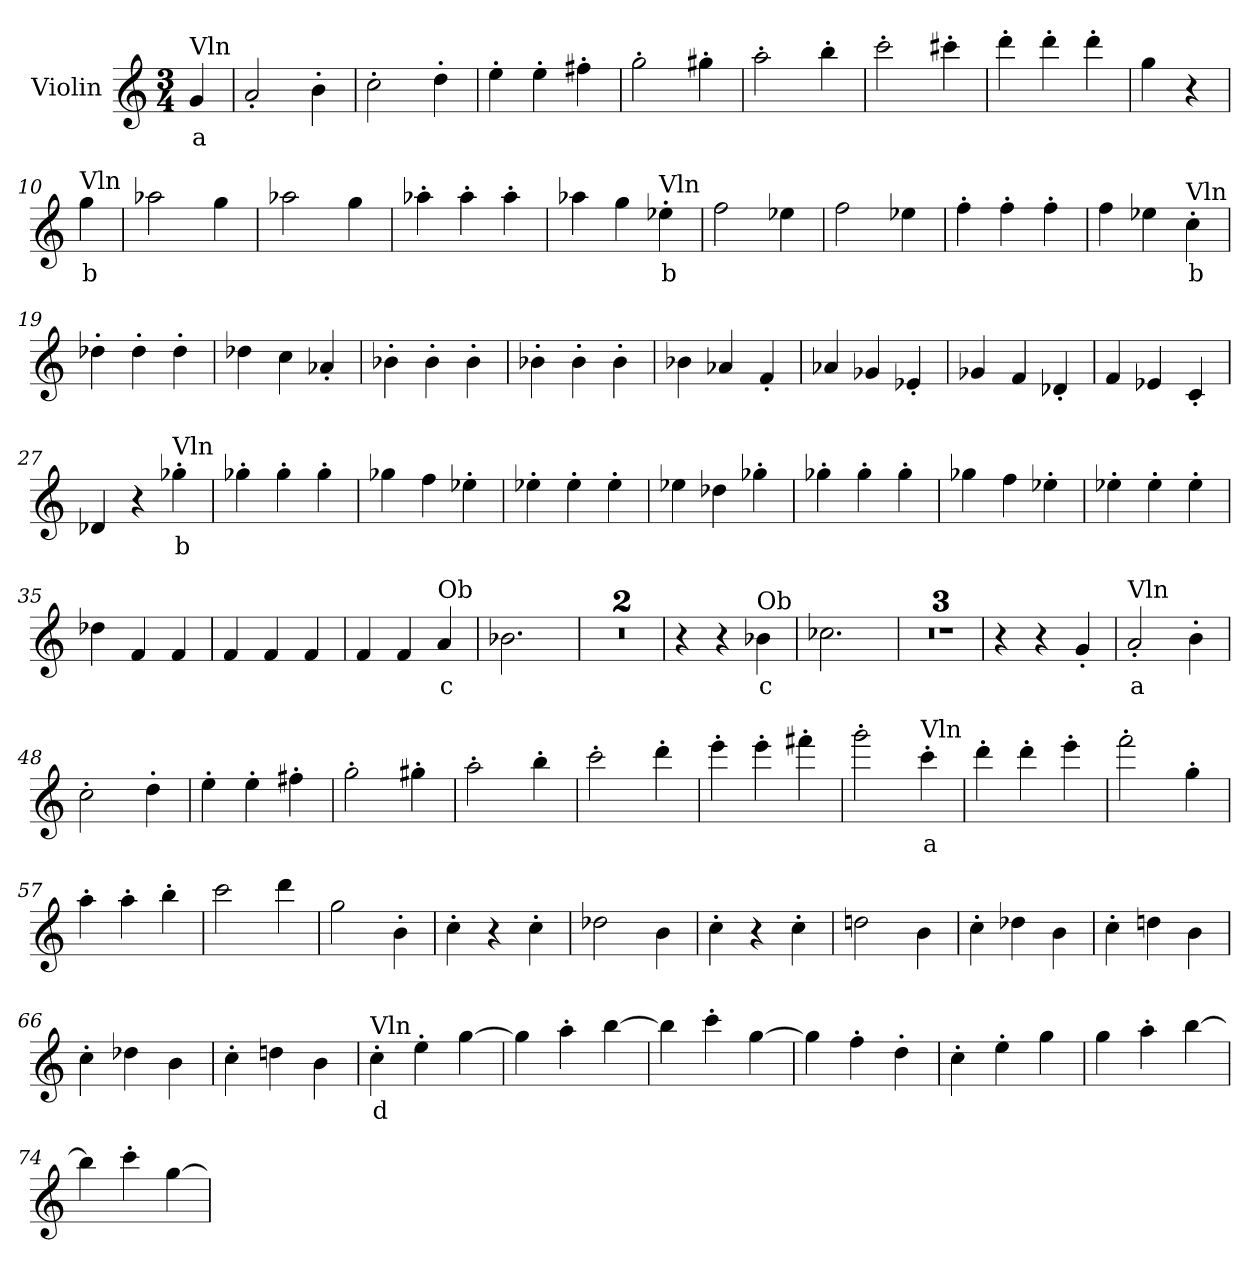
**kern	**text
*part1	*part1
*staff1	*staff1
*I"Violin	*
*I'Vln	*
*clefG2	*
*k[]	*
*M3/4	*
=1	=1
!LO:TX:a:t=Vln	!
4g	a
=2	=2
2a'	.
4b'	.
=3	=3
2cc'	.
4dd'	.
=4	=4
4ee'	.
4ee'	.
4ff#X'	.
=5	=5
2gg'	.
4gg#X'	.
=6	=6
2aa'	.
4bb'	.
=7	=7
2ccc'	.
4ccc#X'	.
=8	=8
4ddd'	.
4ddd'	.
4ddd'	.
=9	=9
4gg	.
4r	.
=10	=10
!LO:TX:a:t=Vln	!
4gg	b
=11	=11
2aa-X	.
4gg	.
=12	=12
2aa-X	.
4gg	.
=13	=13
4aa-X'	.
4aa-'	.
4aa-'	.
=14	=14
4aa-X	.
4gg	.
!LO:TX:a:t=Vln	!
4ee-X'	b
=15	=15
2ff	.
4ee-X	.
=16	=16
2ff	.
4ee-X	.
=17	=17
4ff'	.
4ff'	.
4ff'	.
=18	=18
4ff	.
4ee-X	.
!LO:TX:a:t=Vln	!
4cc'	b
=19	=19
4dd-X'	.
4dd-'	.
4dd-'	.
=20	=20
4dd-X	.
4cc	.
4a-X'	.
=21	=21
4b-X'	.
4b-'	.
4b-'	.
=22	=22
4b-X'	.
4b-'	.
4b-'	.
=23	=23
4b-X	.
4a-X	.
4f'	.
=24	=24
4a-X	.
4g-X	.
4e-X'	.
=25	=25
4g-X	.
4f	.
4d-X'	.
=26	=26
4f	.
4e-X	.
4c'	.
=27	=27
4d-X	.
4r	.
!LO:TX:a:t=Vln	!
4gg-X'	b
=28	=28
4gg-X'	.
4gg-'	.
4gg-'	.
=29	=29
4gg-X	.
4ff	.
4ee-X'	.
=30	=30
4ee-X'	.
4ee-'	.
4ee-'	.
=31	=31
4ee-X	.
4dd-X	.
4gg-X'	.
=32	=32
4gg-X'	.
4gg-'	.
4gg-'	.
=33	=33
4gg-X	.
4ff	.
4ee-X'	.
=34	=34
4ee-X'	.
4ee-'	.
4ee-'	.
=35	=35
4dd-X	.
4f	.
4f	.
=36	=36
4f	.
4f	.
4f	.
=37	=37
4f	.
4f	.
!LO:TX:a:t=Ob	!
4a	c
=38	=38
2.b-X	.
=39	=39
2.r	.
=40	=40
2.r	.
=41	=41
4r	.
4r	.
!LO:TX:a:t=Ob	!
4b-X	c
=42	=42
2.cc-X	.
=43	=43
2.r	.
=44	=44
2.r	.
=45	=45
2.r	.
=46	=46
4r	.
4r	.
4g'	.
=47	=47
!LO:TX:a:t=Vln	!
2a'	a
4b'	.
=48	=48
2cc'	.
4dd'	.
=49	=49
4ee'	.
4ee'	.
4ff#X'	.
=50	=50
2gg'	.
4gg#X'	.
=51	=51
2aa'	.
4bb'	.
=52	=52
2ccc'	.
4ddd'	.
=53	=53
4eee'	.
4eee'	.
4fff#X'	.
=54	=54
2ggg'	.
!LO:TX:a:t=Vln	!
4ccc'	a
=55	=55
4ddd'	.
4ddd'	.
4eee'	.
=56	=56
2fff'	.
4gg'	.
=57	=57
4aa'	.
4aa'	.
4bb'	.
=58	=58
2ccc	.
4ddd	.
=59	=59
2gg	.
4b'	.
=60	=60
4cc'	.
4r	.
4cc'	.
=61	=61
2dd-X	.
4b	.
=62	=62
4cc'	.
4r	.
4cc'	.
=63	=63
2ddn	.
4b	.
=64	=64
4cc'	.
4dd-X	.
4b	.
=65	=65
4cc'	.
4ddn	.
4b	.
=66	=66
4cc'	.
4dd-X	.
4b	.
=67	=67
4cc'	.
4ddn	.
4b	.
=68	=68
!LO:TX:a:t=Vln	!
4cc'	d
4ee'	.
[4gg	.
=69	=69
4gg]	.
4aa'	.
[4bb	.
=70	=70
4bb]	.
4ccc'	.
[4gg	.
=71	=71
4gg]	.
4ff'	.
4dd'	.
=72	=72
4cc'	.
4ee'	.
4gg	.
=73	=73
4gg	.
4aa'	.
[4bb	.
=74	=74
4bb]	.
4ccc'	.
[4gg	.
=	=
*-	*-
